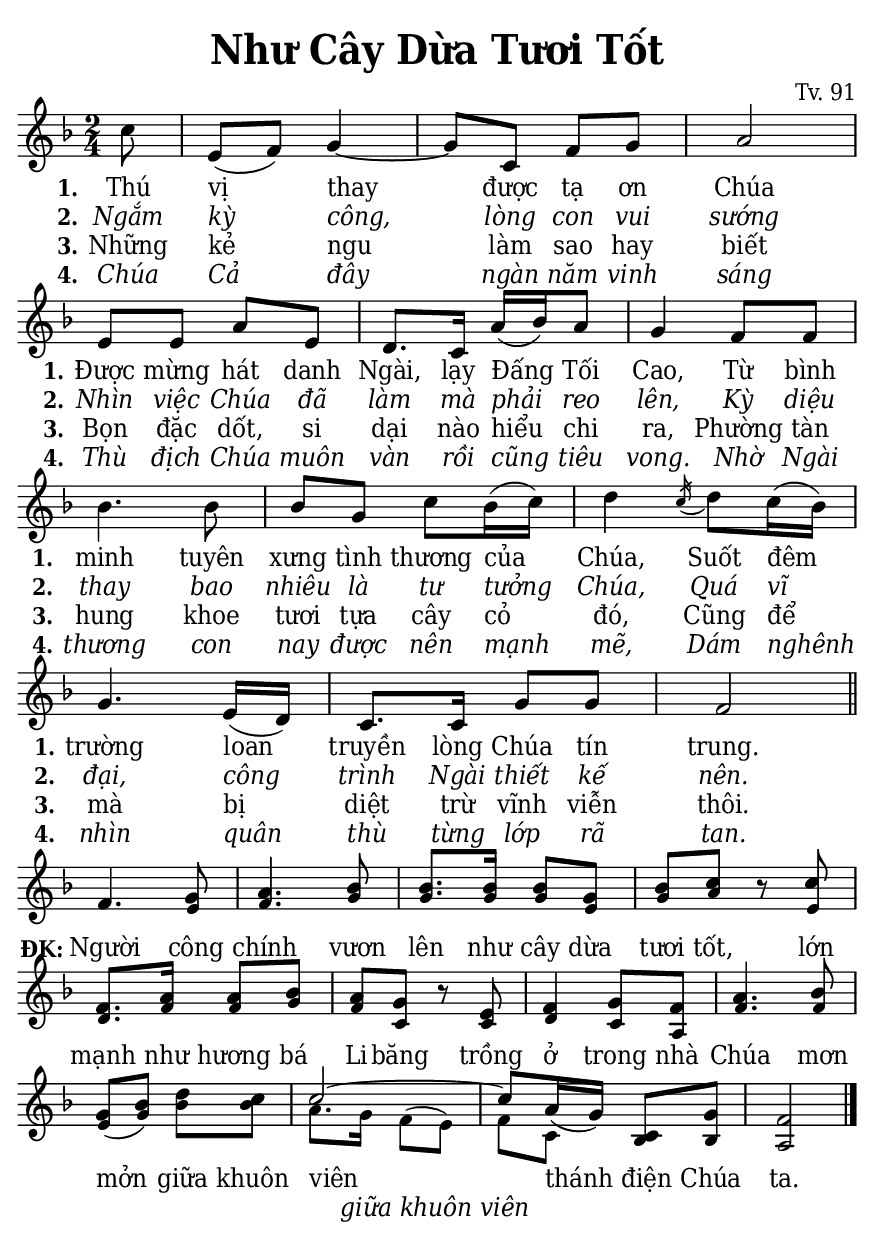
% Cài đặt chung\
\version "2.22.1"
\include "english.ly"

\header {
  title = \markup { \fontsize #1 "Như Cây Dừa Tươi Tốt" }
  composer = "Tv. 91"
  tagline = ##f
}

% Nhạc phiên khúc
nhacPhienKhucSop = \relative c'' {
  \partial 8 c8 |
  e, (f) g4 ~ |
  g8 c, f g |
  a2 |
  e8 e a e |
  d8. c16 a' (bf) a8 |
  g4 f8 f |
  bf4. bf8 |
  bf g c bf16 (c) |
  d4 \slashedGrace { c16 ( } d8) c16 (bf) |
  g4. e16 (d) |
  c8. c16 g'8 g |
  f2 \bar "||" \break
  
  <> \tweak extra-offset #'(-7.5 . -2.5) _\markup { \bold "ĐK:" }
  f4. g8 |
  a4. bf8 |
  bf8. bf16 bf8 g |
  bf c r c |
  f,8. a16 a8 bf |
  a g r e |
  f4 g8 f |
  a4. bf8 |
  g (bf) d c |
  c2 ~ |
  c8 a16 _(g) c,8 g' |
  f2 \bar "|."
}

nhacPhienKhucAlto = \relative c' {
  r8 |
  R2*12
  f4. e8 |
  f4. g8 |
  g8. g16 g8 e |
  g a r e |
  d8. f16 f8 g |
  f8 c r c |
  d4 c8 a |
  f'4. f8 |
  e (g) bf bf |
  a8. g16 f8 ^(e) |
  f c bf bf |
  a2
}

% Lời phiên khúc
loiPhienKhucSop = \lyrics {
  <<
    {
      \set stanza = "1."
      Thú vị thay được tạ ơn Chúa
      Được mừng hát danh Ngài,
      lạy Đấng Tối Cao,
      Từ bình minh tuyên xưng tình thương của Chúa,
      Suốt đêm trường loan truyền lòng Chúa tín trung.
    }
    \new Lyrics {
	    \set associatedVoice = "beSop"
	    \set stanza = "2."
      \override Lyrics.LyricText.font-shape = #'italic
	    Ngắm kỳ công, lòng con vui sướng
	    Nhìn việc Chúa đã làm mà phải reo lên,
	    Kỳ diệu thay bao nhiêu là tư tưởng Chúa,
	    Quá vĩ đại, công trình Ngài thiết kế nên.
    }
    \new Lyrics {
	    \set associatedVoice = "beSop"
	    \set stanza = "3."
	    Những kẻ ngu làm sao hay biết
	    Bọn đặc dốt, si dại nào hiểu chi ra,
	    Phường tàn hung khoe tươi tựa cây cỏ đó,
	    Cũng để mà bị diệt trừ vĩnh viễn thôi.
    }
    \new Lyrics {
	    \set associatedVoice = "beSop"
	    \set stanza = "4."
      \override Lyrics.LyricText.font-shape = #'italic
	    Chúa Cả đây ngàn năm vinh sáng
	    Thù địch Chúa muôn vàn rồi cũng tiêu vong.
	    Nhờ Ngài thương con nay được nên mạnh mẽ,
	    Dám nghênh nhìn quân thù từng lớp rã tan.
    }
  >>
  %\set stanza = "ĐK:"
  \set stanza = ""
  Người công chính vươn lên như cây dừa tươi tốt,
  lớn mạnh như hương bá Li -- băng
  trồng ở trong nhà Chúa mơn mởn
  giữa khuôn viên thánh điện Chúa ta.
}

loiPhienKhucAlto = \lyrics {
  \repeat unfold 27 { _ }
  \override Lyrics.LyricText.font-shape = #'italic
  giữa khuôn viên
}

% Dàn trang
\paper {
  #(set-paper-size "a5")
  top-margin = 3\mm
  bottom-margin = 3\mm
  left-margin = 3\mm
  right-margin = 3\mm
  indent = #0
  #(define fonts
	 (make-pango-font-tree "Deja Vu Serif Condensed"
	 		       "Deja Vu Serif Condensed"
			       "Deja Vu Serif Condensed"
			       (/ 20 20)))
  print-page-number = ##f
  page-count = 1
}

TongNhip = {
  \key f \major \time 2/4
  \set Timing.beamExceptions = #'()
  \set Timing.baseMoment = #(ly:make-moment 1/4)
}

% mã nguồn cho những chức năng chưa hỗ trợ trong phiên bản lilypond hiện tại
% cung cấp bởi cộng đồng lilypond khi gửi email đến lilypond-user@gnu.org
% Đổi kích thước nốt cho bè phụ
notBePhu =
#(define-music-function (font-size music) (number? ly:music?)
   (for-some-music
     (lambda (m)
       (if (music-is-of-type? m 'rhythmic-event)
           (begin
             (set! (ly:music-property m 'tweaks)
                   (cons `(font-size . ,font-size)
                         (ly:music-property m 'tweaks)))
             #t)
           #f))
     music)
   music)

% in số phiên khúc trên mỗi dòng
#(define (add-grob-definition grob-name grob-entry)
    (set! all-grob-descriptions
          (cons ((@@ (lily) completize-grob-entry)
                 (cons grob-name grob-entry))
                all-grob-descriptions)))

#(add-grob-definition
   'StanzaNumberSpanner
   `((direction . ,LEFT)
     (font-series . bold)
     (padding . 1)
     (side-axis . ,X)
     (stencil . ,ly:text-interface::print)
     (X-offset . ,ly:side-position-interface::x-aligned-side)
     (Y-extent . ,grob::always-Y-extent-from-stencil)
     (meta . ((class . Spanner)
              (interfaces . (font-interface
                             side-position-interface
                             stanza-number-interface
                             text-interface))))))

\layout {
   \context {
     \Global
     \grobdescriptions #all-grob-descriptions
   }
   \context {
     \Score
     \remove Stanza_number_align_engraver
     \consists
       #(lambda (context)
          (let ((texts '())
                (syllables '()))
            (make-engraver
             (acknowledgers
              ((stanza-number-interface engraver grob source-engraver)
                 (set! texts (cons grob texts)))
              ((lyric-syllable-interface engraver grob source-engraver)
                 (set! syllables (cons grob syllables))))
             ((stop-translation-timestep engraver)
                (for-each
                 (lambda (text)
                   (for-each
                    (lambda (syllable)
                      (ly:pointer-group-interface::add-grob text
'side-support-elements syllable))
                    syllables))
                 texts)
                (set! syllables '())))))
   }
   \context {
     \Lyrics
     \remove Stanza_number_engraver
     \consists
       #(lambda (context)
          (let ((text #f)
                (last-stanza #f))
            (make-engraver
             ((process-music engraver)
                (let ((stanza (ly:context-property context 'stanza #f)))
                  (if (and stanza (not (equal? stanza last-stanza)))
                      (let ((column (ly:context-property context
'currentCommandColumn)))
                        (set! last-stanza stanza)
                        (if text
                            (ly:spanner-set-bound! text RIGHT column))

                        (set! text (ly:engraver-make-grob engraver
'StanzaNumberSpanner '()))
                        (ly:grob-set-property! text 'text stanza)
                        (ly:spanner-set-bound! text LEFT column)))))
             ((finalize engraver)
                (if text
                    (let ((column (ly:context-property context
'currentCommandColumn)))
                      (ly:spanner-set-bound! text RIGHT column)))))))
     \override StanzaNumberSpanner.horizon-padding = 10000
   }
}
% kết thúc mã nguồn

\score {
  \new ChoirStaff <<
    \new Staff \with {
        \consists "Merge_rests_engraver"
        printPartCombineTexts = ##f
      }
      <<
      \new Voice \TongNhip \partCombine 
        \nhacPhienKhucSop
        \notBePhu -1 { \nhacPhienKhucAlto }
      \new NullVoice = beSop \nhacPhienKhucSop
      \new Lyrics \lyricsto beSop \loiPhienKhucSop
      \new NullVoice = beAlto \nhacPhienKhucAlto
      \new Lyrics \lyricsto beAlto \loiPhienKhucAlto
      >>
  >>
  \layout {
    \override Lyrics.LyricSpace.minimum-distance = #0.8
    \override Score.BarNumber.break-visibility = ##(#f #f #f)
    \override Score.SpacingSpanner.uniform-stretching = ##t
  } 
}
